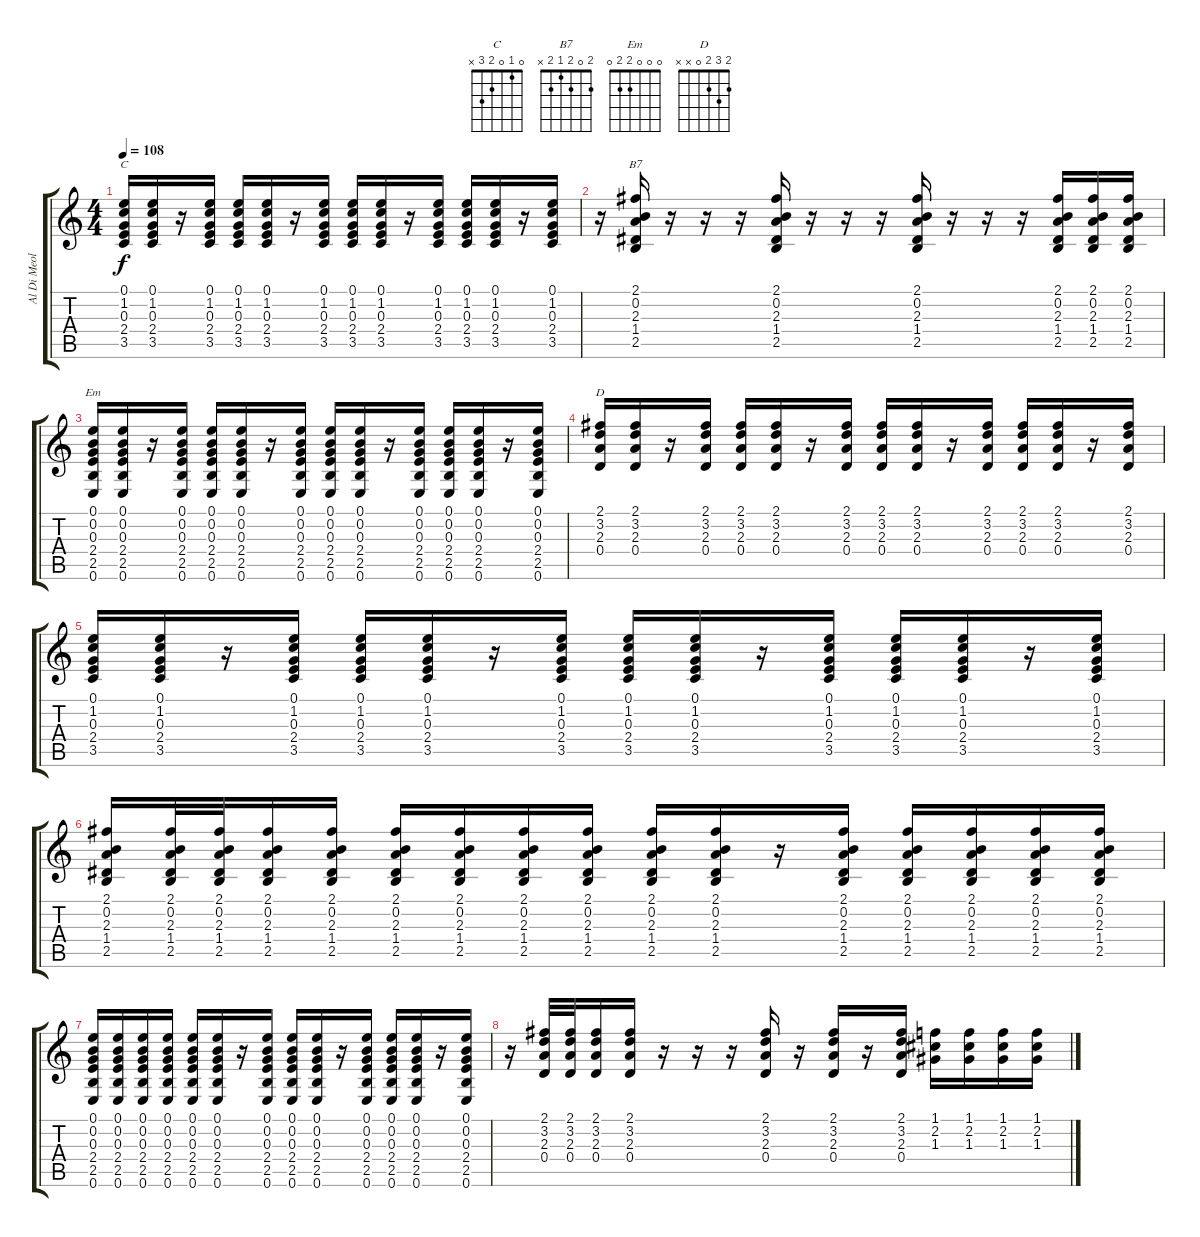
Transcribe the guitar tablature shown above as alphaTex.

\track ("Al Di Meola" "Al Di Meol") {instrument acousticguitarnylon}
\staff {score tabs}
\tuning (E4 B3 G3 D3 A2 E2) {hide}
\chord ("C" 0 1 0 2 3 x)
\chord ("B7" 2 0 2 1 2 x)
\chord ("Em" 0 0 0 2 2 0)
\chord ("D" 2 3 2 0 x x)
\ts (4 4)
\tempo 108
\clef g2
\ks c
(0.1 1.2 0.3 2.4 3.5).16{ch "C" dy f} (0.1 1.2 0.3 2.4 3.5).16 r.16 (0.1 1.2 0.3 2.4 3.5).16 (0.1 1.2 0.3 2.4 3.5).16 (0.1 1.2 0.3 2.4 3.5).16 r.16 (0.1 1.2 0.3 2.4 3.5).16 (0.1 1.2 0.3 2.4 3.5).16 (0.1 1.2 0.3 2.4 3.5).16 r.16 (0.1 1.2 0.3 2.4 3.5).16 (0.1 1.2 0.3 2.4 3.5).16 (0.1 1.2 0.3 2.4 3.5).16 r.16 (0.1 1.2 0.3 2.4 3.5).16 |
r.16 (2.1 0.2 2.3 1.4 2.5).16{ch "B7"} r.16 r.16 r.16 (2.1 0.2 2.3 1.4 2.5).16 r.16 r.16 r.16 (2.1 0.2 2.3 1.4 2.5).16 r.16 r.16 r.16 (2.1 0.2 2.3 1.4 2.5).16 (2.1 0.2 2.3 1.4 2.5).16 (2.1 0.2 2.3 1.4 2.5).16 |
(0.1 0.2 0.3 2.4 2.5 0.6).16{ch "Em"} (0.1 0.2 0.3 2.4 2.5 0.6).16 r.16 (0.1 0.2 0.3 2.4 2.5 0.6).16 (0.1 0.2 0.3 2.4 2.5 0.6).16 (0.1 0.2 0.3 2.4 2.5 0.6).16 r.16 (0.1 0.2 0.3 2.4 2.5 0.6).16 (0.1 0.2 0.3 2.4 2.5 0.6).16 (0.1 0.2 0.3 2.4 2.5 0.6).16 r.16 (0.1 0.2 0.3 2.4 2.5 0.6).16 (0.1 0.2 0.3 2.4 2.5 0.6).16 (0.1 0.2 0.3 2.4 2.5 0.6).16 r.16 (0.1 0.2 0.3 2.4 2.5 0.6).16 |
(2.1 3.2 2.3 0.4).16{ch "D"} (2.1 3.2 2.3 0.4).16 r.16 (2.1 3.2 2.3 0.4).16 (2.1 3.2 2.3 0.4).16 (2.1 3.2 2.3 0.4).16 r.16 (2.1 3.2 2.3 0.4).16 (2.1 3.2 2.3 0.4).16 (2.1 3.2 2.3 0.4).16 r.16 (2.1 3.2 2.3 0.4).16 (2.1 3.2 2.3 0.4).16 (2.1 3.2 2.3 0.4).16 r.16 (2.1 3.2 2.3 0.4).16 |
(0.1 1.2 0.3 2.4 3.5).16 (0.1 1.2 0.3 2.4 3.5).16 r.16 (0.1 1.2 0.3 2.4 3.5).16 (0.1 1.2 0.3 2.4 3.5).16 (0.1 1.2 0.3 2.4 3.5).16 r.16 (0.1 1.2 0.3 2.4 3.5).16 (0.1 1.2 0.3 2.4 3.5).16 (0.1 1.2 0.3 2.4 3.5).16 r.16 (0.1 1.2 0.3 2.4 3.5).16 (0.1 1.2 0.3 2.4 3.5).16 (0.1 1.2 0.3 2.4 3.5).16 r.16 (0.1 1.2 0.3 2.4 3.5).16 |
(2.1 0.2 2.3 1.4 2.5).16 (2.1 0.2 2.3 1.4 2.5).32 (2.1 0.2 2.3 1.4 2.5).32 (2.1 0.2 2.3 1.4 2.5).16 (2.1 0.2 2.3 1.4 2.5).16 (2.1 0.2 2.3 1.4 2.5).16 (2.1 0.2 2.3 1.4 2.5).16 (2.1 0.2 2.3 1.4 2.5).16 (2.1 0.2 2.3 1.4 2.5).16 (2.1 0.2 2.3 1.4 2.5).16 (2.1 0.2 2.3 1.4 2.5).16 r.16 (2.1 0.2 2.3 1.4 2.5).16 (2.1 0.2 2.3 1.4 2.5).16 (2.1 0.2 2.3 1.4 2.5).16 (2.1 0.2 2.3 1.4 2.5).16 (2.1 0.2 2.3 1.4 2.5).16 |
(0.1 0.2 0.3 2.4 2.5 0.6).16 (0.1 0.2 0.3 2.4 2.5 0.6).16 (0.1 0.2 0.3 2.4 2.5 0.6).16 (0.1 0.2 0.3 2.4 2.5 0.6).16 (0.1 0.2 0.3 2.4 2.5 0.6).16 (0.1 0.2 0.3 2.4 2.5 0.6).16 r.16 (0.1 0.2 0.3 2.4 2.5 0.6).16 (0.1 0.2 0.3 2.4 2.5 0.6).16 (0.1 0.2 0.3 2.4 2.5 0.6).16 r.16 (0.1 0.2 0.3 2.4 2.5 0.6).16 (0.1 0.2 0.3 2.4 2.5 0.6).16 (0.1 0.2 0.3 2.4 2.5 0.6).16 r.16 (0.1 0.2 0.3 2.4 2.5 0.6).16 |
r.16 (2.1 3.2 2.3 0.4).32 (2.1 3.2 2.3 0.4).32 (2.1 3.2 2.3 0.4).16 (2.1 3.2 2.3 0.4).16 r.16 r.16 r.16 (2.1 3.2 2.3 0.4).16 r.16 (2.1 3.2 2.3 0.4).16 r.16 (2.1 3.2 2.3 0.4).16 (1.1 2.2 1.3).16 (1.1 2.2 1.3).16 (1.1 2.2 1.3).16 (1.1 2.2 1.3).16
